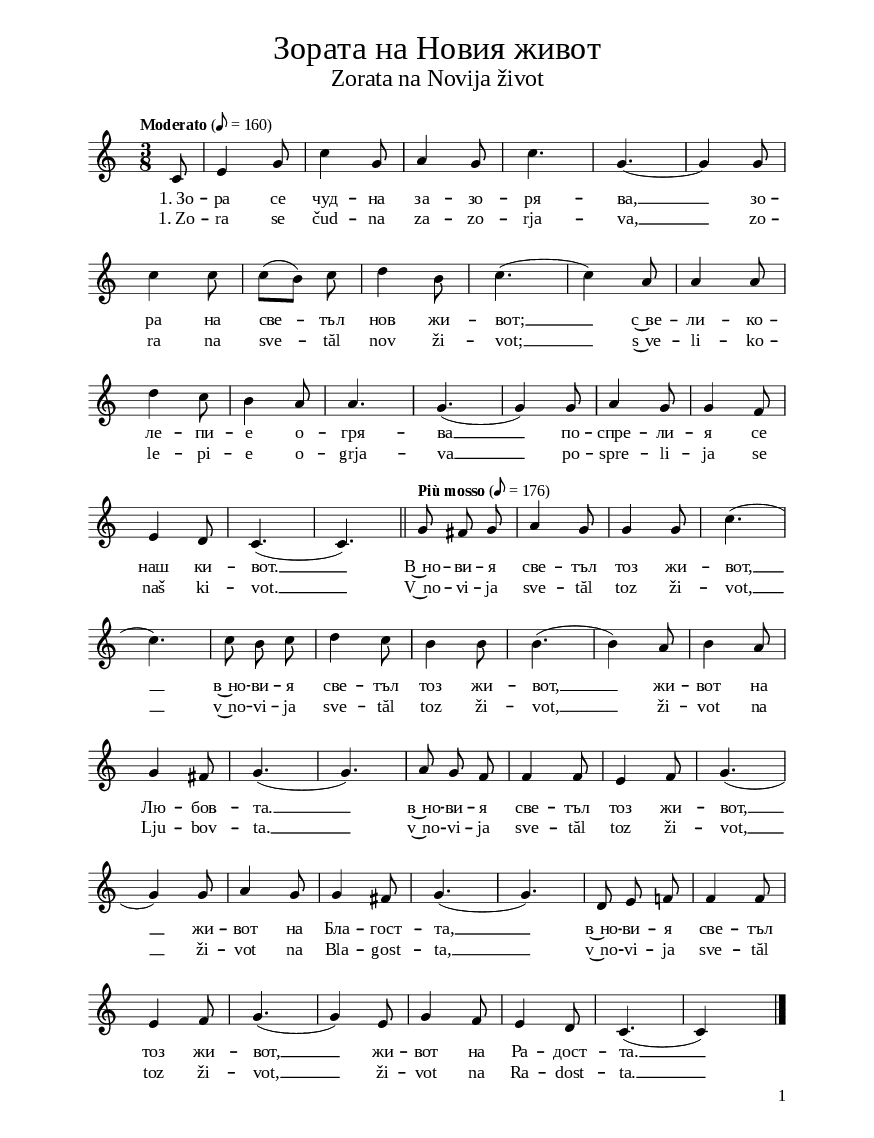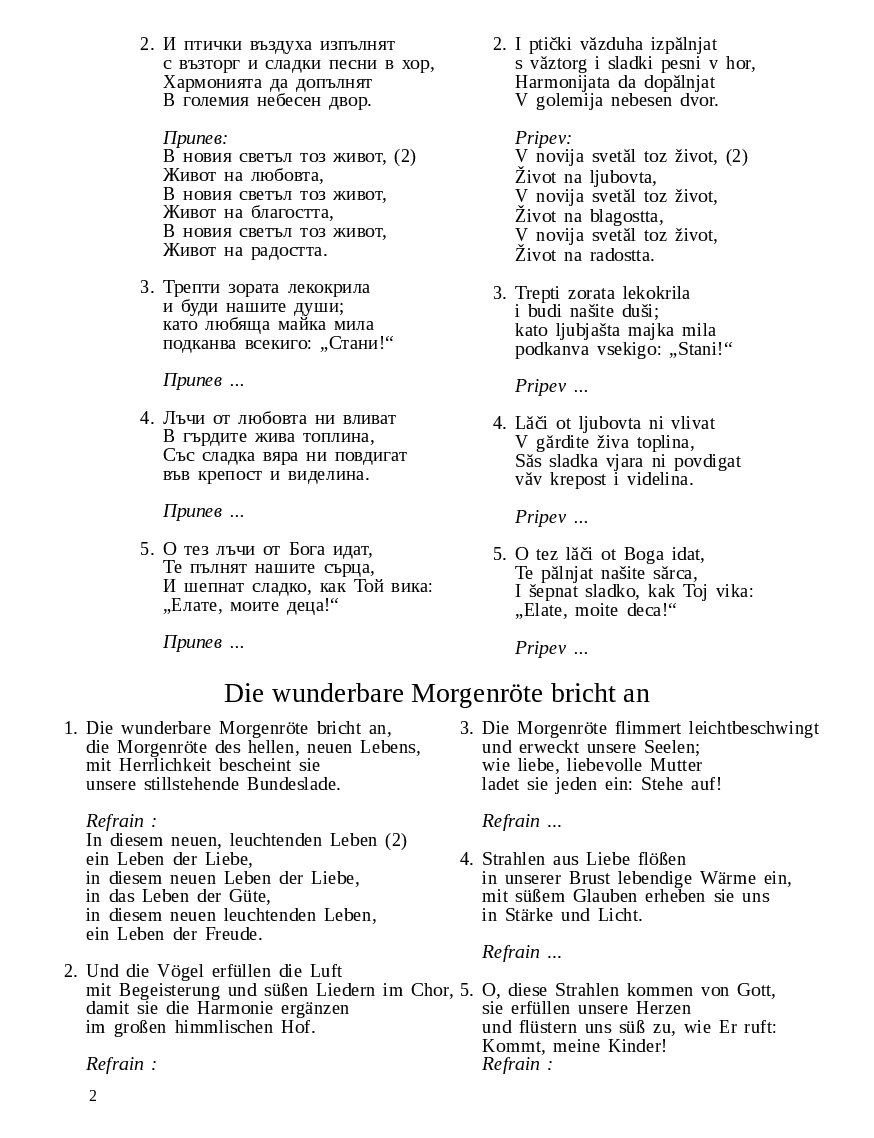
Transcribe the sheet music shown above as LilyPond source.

\version "2.24.1"

% include paper part and global functions
\include "include/globals.ily"

\bookpart {
  \label #'ref016
  \tocItem \markup "Зората на Новия живот – Zorata na Novija život"
  \include "include/bookpart-paper.ily"
  \score {
    \include "include/score-layout.ily"

    \new Voice \absolute  {
      \clef treble
      \key c \major
      \time 3/8
      \tempoFunc "Moderato" 8 "160"
      \partial 8
      \autoBeamOff
      c'8 |e'4 g'8|c''4 g'8 |a'4 g'8 |c''4.| g'4. ~ |  g'4 g'8 |\break
      c''4 c''8| \once \autoBeamOn c''8 ([  b'8  ])  \noBeam  c''8 |d''4 b'8  |c''4. ( | c''4 ) a'8| a'4 a'8| \break
      d''4  c''8| b'4 a'8| a'4. | g'4. ( |g'4 ) g'8 | a'4 g'8 | g'4 f'8 | \break
      e'4 d'8| c'4. ( | c'4. ) | \bar "||"
      \tempoFunc "Più mosso" 8 "176"
      g'8  fis'8 g'8 | a'4 g'8 | g'4 g'8 | c''4. (| \break
      c''4. ) | c''8 b'8 c''8| d''4 c''8 | b'4  b'8 | b'4.  (| b'4 )  a'8| b'4 a'8 | \break
      g'4 fis'8 | g'4. (| g'4. ) | a'8 g'8 f'8 | f'4 f'8 | e'4 f'8 | g'4. (| \break
      g'4 ) g'8 | a'4 g'8 | g'4 fis'8 | g'4. (| g'4. )| d'8 e'8 f'!8| f'4 f'8 | \break
      e'4 f'8 | g'4. (|g'4 ) e'8 | g'4 f'8 | e'4 d'8 | c'4. ( | c' 4 ) s8 | \bar "|."
    }

    \addlyrics {
      "1. Зо" -- ра се чуд -- на за -- зо -- ря -- ва, __ зо --
      ра на све -- тъл нов жи -- вот; __ с~ве -- ли -- ко --
      ле -- пи -- е о -- гря -- ва __  по -- спре -- ли -- я се
      наш ки -- вот. __  В~но -- ви -- я све -- тъл тоз жи -- вот, __
      в~но -- ви -- я све -- тъл тоз жи -- вот, __  жи -- вот на
      Лю -- бов -- та. __   в~но -- ви -- я све -- тъл тоз жи -- вот, __
      жи -- вот на Бла -- гост -- та, __  в~но -- ви -- я све -- тъл
      тоз жи -- вот, __  жи -- вот на Ра -- дост -- та. __ 
    }

   \addlyrics {
      "1. Zo" -- ra se čud -- na za -- zo -- rja -- va, __ zo --
      ra na sve -- tăl nov ži -- vot; __ s~ve -- li -- ko --
      le -- pi -- e o -- grja -- va __  po -- spre -- li -- ja se
      naš ki -- vot. __ V~no -- vi -- ja sve -- tăl toz ži -- vot, __
      v~no -- vi -- ja sve -- tăl toz ži -- vot, __ ži -- vot na
      Lju -- bov -- ta.  __  v~no -- vi -- ja sve -- tăl toz ži -- vot, __
      ži -- vot na Bla -- gost -- ta, __ v~no -- vi -- ja sve -- tăl
      toz ži -- vot, __  ži -- vot na Ra -- dost -- ta. __ 
    }

    \header {
      title = \titleFunc "Зората на Новия живот" "Zorata na Novija život"
    }

    \midi{}
  } % score

  \pageBreak

  \markup \fontsize #+1.7 {
    \hspace #5
    \override #'(baseline-skip . 1.8)
    \column {
      \line { 2. И птички въздуха изпълнят }
      \line {   "   " с възторг и сладки песни в хор, }
      \line {   "   " Хармонията да допълнят }
      \line {   "   " В големия небесен двор.}

      \line { " " }
      \line { "   " \italic {Припев: } }
      \line {  "   " В новия светъл тоз живот, (2) }
      \line { "   " Живот на любовта, }
      \line {  "   " В новия светъл тоз живот,}
      \line { "   " Живот на благостта, }
      \line { "   "  В новия светъл тоз живот,}
      \line {  "   " Живот на радостта.}
      \line { " " }

      \line { 3. Трепти зората лекокрила  }
      \line {   "   " и буди нашите души; }
      \line {   "   " като любяща майка мила}
      \line {   "   " подканва всекиго: „Стани!“}

      \line { " " }
      \line { "   " \italic {Припев ...} }
      \line { " " }

      \line { 4. Лъчи от любовта ни вливат }
      \line {   "   " В гърдите жива топлина, }
      \line {   "   " Със сладка вяра ни повдигат }
      \line {   "   " във крепост и виделина. }

      \line { " " }
      \line { "   " \italic {Припев ...} }
      \line { " " }

      \line { 5.  О тез лъчи от Бога идат, }
      \line {   "   " Те пълнят нашите сърца, }
      \line {   "   " И шепнат сладко, как Той вика: }
      \line {   "   " „Елате, моите деца!“ }
      \line { " " }
      \line { "   " \italic {Припев ...} }
      \line { " " }
    }

    \hspace #5
    \override #'(baseline-skip . 1.8)
        \column {
      \line { 2. I ptički văzduha izpălnjat }
      \line {   "   " s văztorg i sladki pesni v hor, }
      \line {   "   " Harmonijata da dopălnjat }
      \line {   "   " V golemija nebesen dvor.}

      \line { " " }
      \line { "   " \italic {Pripev: } }
      \line {  "   " V novija svetăl toz život, (2) }
      \line { "   " Život na ljubovta, }
      \line {  "   " V novija svetăl toz život,}
      \line { "   " Život na blagostta, }
      \line { "   "  V novija svetăl toz život,}
      \line {  "   " Život na radostta.}
      \line { " " }

      \line { 3. Trepti zorata lekokrila  }
      \line {   "   " i budi našite duši; }
      \line {   "   " kato ljubjašta majka mila}
      \line {   "   " podkanva vsekigo: „Stani!“}

      \line { " " }
      \line { "   " \italic {Pripev ...} }
      \line { " " }

      \line { 4. Lăči ot ljubovta ni vlivat }
      \line {   "   " V gărdite živa toplina, }
      \line {   "   " Săs sladka vjara ni povdigat }
      \line {   "   " văv krepost i videlina. }

      \line { " " }
      \line { "   " \italic {Pripev ...} }
      \line { " " }

      \line { 5.  O tez lăči ot Boga idat, }
      \line {   "   " Te pălnjat našite sărca, }
      \line {   "   " I šepnat sladko, kak Toj vika: }
      \line {   "   " „Elate, moite deca!“ }
      \line { " " }
      \line { "   " \italic {Pripev ...} }
      \line { " " }
    } %column
  } % markup

  \markup \empty-one

  % include foreign translation(s) of the song
  \version "2.24.0"

\markup \fill-line { \fontsize #deTitleFontSize "Die wunderbare Morgenröte bricht an" }
\markup \null
\markup \fontsize #+1.7 {

  \hspace #-3
  \vspace #0.5
  \override #'(baseline-skip . 1.8)

  \column {
    \line { 1. Die wunderbare Morgenröte bricht an, }
    \line {   "   " die Morgenröte des hellen, neuen Lebens, }
    \line {   "   " mit Herrlichkeit bescheint sie}
    \line {   "   " unsere stillstehende Bundeslade.}
    \line { " " }
      \line { "   " \italic { Refrain :}  }
    \line {    "   "In diesem neuen, leuchtenden Leben (2) }
    \line {   "   "ein Leben der Liebe, }
    \line {   "   " in diesem neuen Leben der Liebe, }
    \line {   "   " in das Leben der Güte, }
    \line {   "   "in diesem neuen leuchtenden Leben, }
    \line {   "   "ein Leben der Freude.}

      \line { " " }
      \line { 2. Und die Vögel erfüllen die Luft }
      \line {   "   "mit Begeisterung und süßen Liedern im Chor, }
      \line {   "   " damit sie die Harmonie ergänzen }
      \line {   "   " im großen himmlischen Hof. }
      \line { " " }

      \line { "   " \italic { Refrain :}  }
   
    }
     \override #'(baseline-skip . 1.8)

    \column {
      
      \line { 3. Die Morgenröte flimmert leichtbeschwingt }
      \line {   "   " und erweckt unsere Seelen; }
      \line {   "   " wie liebe, liebevolle Mutter }
      \line {   "   " ladet sie jeden ein: Stehe auf! }

      \line { " " }
      \line { "   " \italic { Refrain } ... }
       \line { " " }
      
      \line { 4. Strahlen aus Liebe flößen }
      \line {   "   " in unserer Brust lebendige Wärme ein, }
      \line {   "   " mit süßem Glauben erheben sie uns }
      \line {   "   " in Stärke und Licht.}

      \line { " " }
      \line { "   " \italic { Refrain } ... }

      \line { " " }
      \line { 5. O, diese Strahlen kommen von Gott, }
      \line {   "   " sie erfüllen unsere Herzen }
      \line {   "   " und flüstern uns süß zu, wie Er ruft: }
      \line {   "   " Kommt, meine Kinder!}
       \line { "   " \italic { Refrain :}  }

    }
}


} % bookpart
